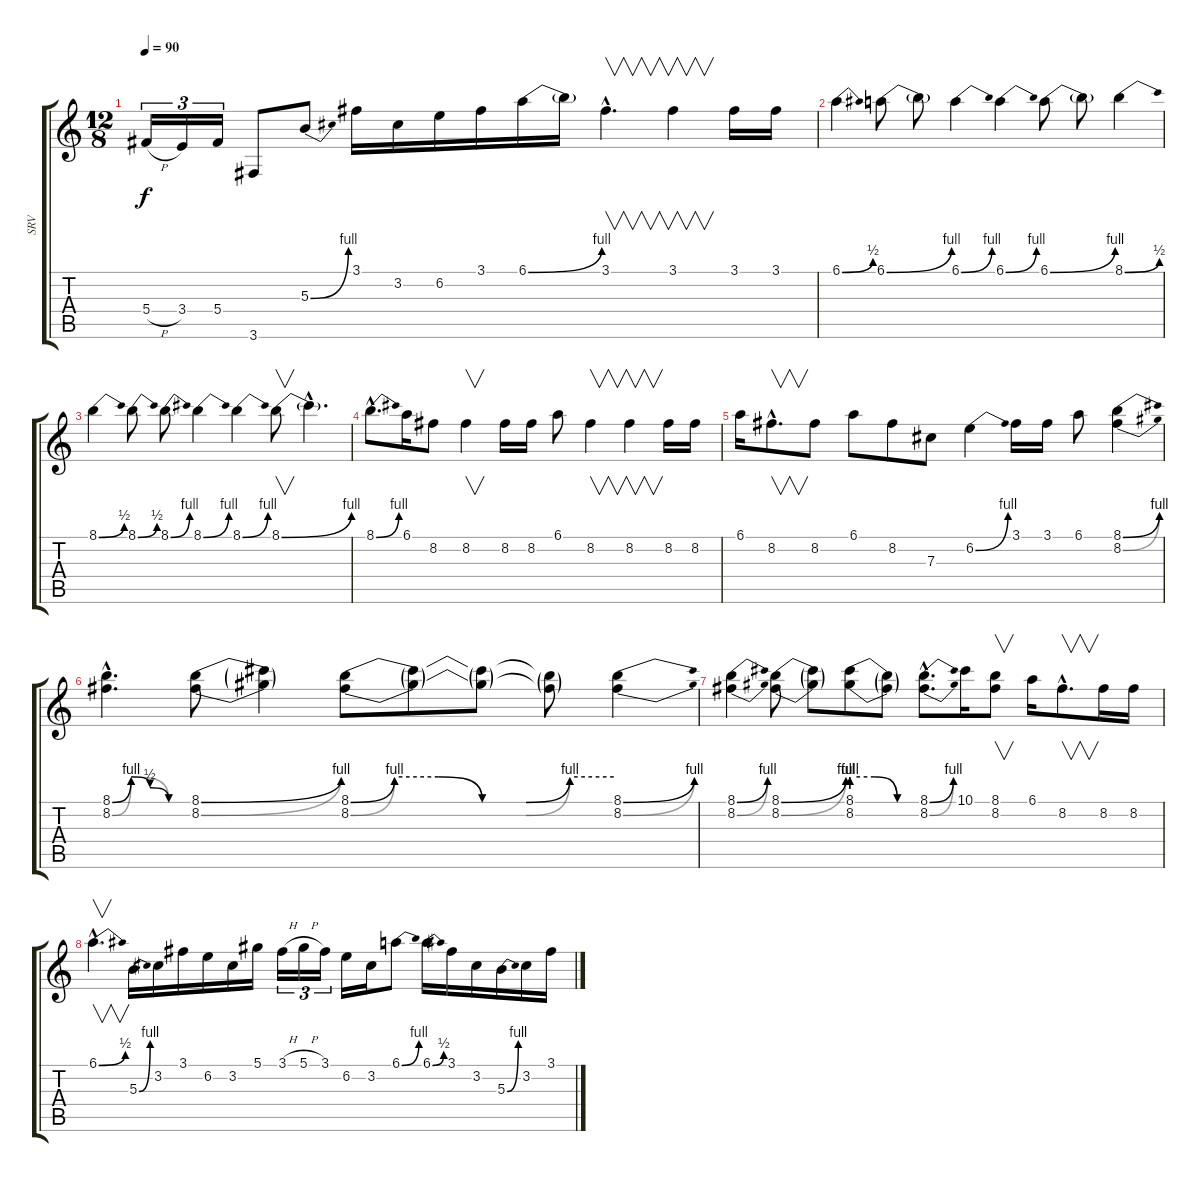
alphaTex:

\track ("SRV" "SRV") {instrument overdrivenguitar}
\staff {score tabs}
\tuning (Eb4 Bb3 Gb3 Db3 Ab2 Eb2) {hide}
\ts (12 8)
\tempo 90
\clef g2
\ks c
5.4{h}.16{tu (3 2) dy f} 3.4.16{tu (3 2)} 5.4.16{tu (3 2)} 3.6.8 5.3{be (bend 0 0 60 4)}.8 3.1.16 3.2.16 6.2.16 3.1.16 6.1{be (bend 0 0 60 4)}.16 6.1{t}.16 3.1{hac}.4{v d} 3.1.4{v} 3.1.16 3.1.16 |
6.1{be (bend 0 0 60 2)}.4 6.1{be (bend 0 0 60 4)}.8 6.1{t}.8 6.1{be (bend 0 0 60 4)}.4 6.1{be (bend 0 0 60 4)}.4 6.1{be (bend 0 0 60 4)}.8 6.1{t}.8 8.1{be (bend 0 0 60 2)}.4 |
8.1{be (bend 0 0 60 2)}.4 8.1{be (bend 0 0 60 2)}.8 8.1{be (bend 0 0 60 4)}.8 8.1{be (bend 0 0 60 4)}.4 8.1{be (bend 0 0 60 4)}.4 8.1{be (bend 0 0 60 4)}.8{v} 8.1{hac t}.4{d} |
8.1{be (bend 0 0 60 4) hac}.8{d} 6.1.16 8.2.8 8.2.4{v} 8.2.16 8.2.16 6.1.8 8.2.4{v} 8.2.4{v} 8.2.16 8.2.16 |
6.1.16 8.2{hac}.8{v d} 8.2.8 6.1.8 8.2.8 7.3.8 6.2{be (bend 0 0 60 4)}.4 3.1.16 3.1.16 6.1.8 (8.1{be (bend 0 0 60 4)} 8.2{be (bend 0 0 60 4)}).4 |
(8.1{be (custom 0 0 15 4 30 2 45 0 60 0) hac} 8.2{be (custom 0 0 15 4 45 0 60 0) hac}).4{d} (8.1{be (bend 0 0 60 4)} 8.2{be (bend 0 0 60 4)}).8 (8.1{t} 8.2{t}).4 (8.1{be (custom 0 0 10 4 20 4 30 0 40 0 50 4 60 4)} 8.2{be (custom 0 0 10 4 20 4 30 0 40 0 50 4 60 4)}).8 (8.1{t} 8.2{t}).8 (8.1{t} 8.2{t}).8 (8.1{t} 8.2{t}).8 (8.1{be (bend 0 0 60 4)} 8.2{be (bend 0 0 60 4)}).4 |
(8.1{be (bend 0 0 60 4)} 8.2{be (bend 0 0 60 4)}).4 (8.1{be (bend 0 0 60 4)} 8.2{be (bend 0 0 60 4)}).8 (8.1{t} 8.2{t}).8 (8.1{be (custom 0 4 20 4 40 0 60 0)} 8.2{be (custom 0 4 20 4 40 0 60 0)}).8 (8.1{t} 8.2{t}).8 (8.1{be (bend 0 0 60 4) hac} 8.2{be (bend 0 0 60 4) hac}).8{d} 10.1.16 (8.1 8.2).8{v} 6.1.16 8.2{hac}.8{v d} 8.2.16 8.2.16 |
6.1{be (bend 0 0 60 2) hac}.4{v d} 5.3{be (bend 0 0 60 4)}.16 3.2.16 3.1.16 6.2.16 3.2.16 5.1.16 3.1{h}.16{tu (3 2)} 5.1{h}.16{tu (3 2)} 3.1.16{tu (3 2)} 6.2.16 3.2.16 6.1{be (bend 0 0 60 4)}.8 6.1{be (bend 0 0 60 2)}.16 3.1.16 3.2.16 5.3{be (bend 0 0 60 4)}.16 3.2.16 3.1.16
